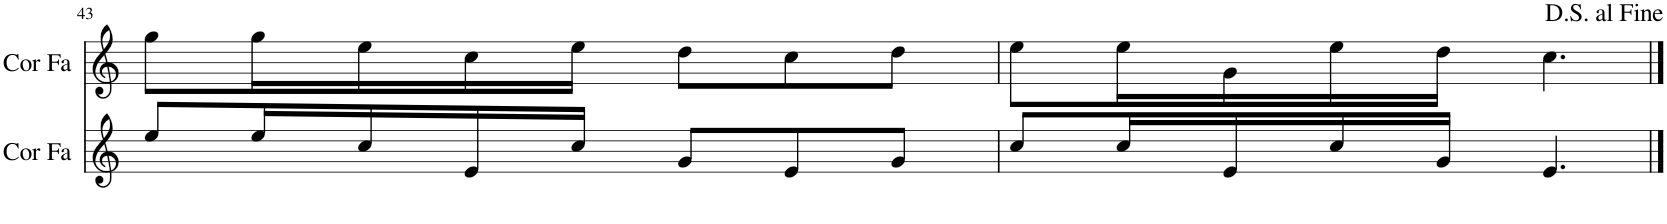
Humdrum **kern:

**kern	**kern
*part2	*part1
*staff2	*staff1
*I"Cor en Fa	*I"Cor en Fa
*I'Cor Fa	*I'Cor Fa
!!LO:PB:g=z
*clefG2	*clefG2
*Trd4c7	*Trd4c7
*k[]	*k[]
*M6/8	*M6/8
=43	=43
8ee/L	8gg\L
16ee/L	16gg\L
16cc/	16ee\
16e/	16cc\
16cc/JJ	16ee\JJ
8g/L	8dd\L
8e/	8cc\
8g/J	8dd\J
=44	=44
8cc/L	8ee\L
16cc/L	16ee\L
16e/	16g\
16cc/	16ee\
16g/JJ	16dd\JJ
4.e/	4.cc\
==	==
*-	*-
